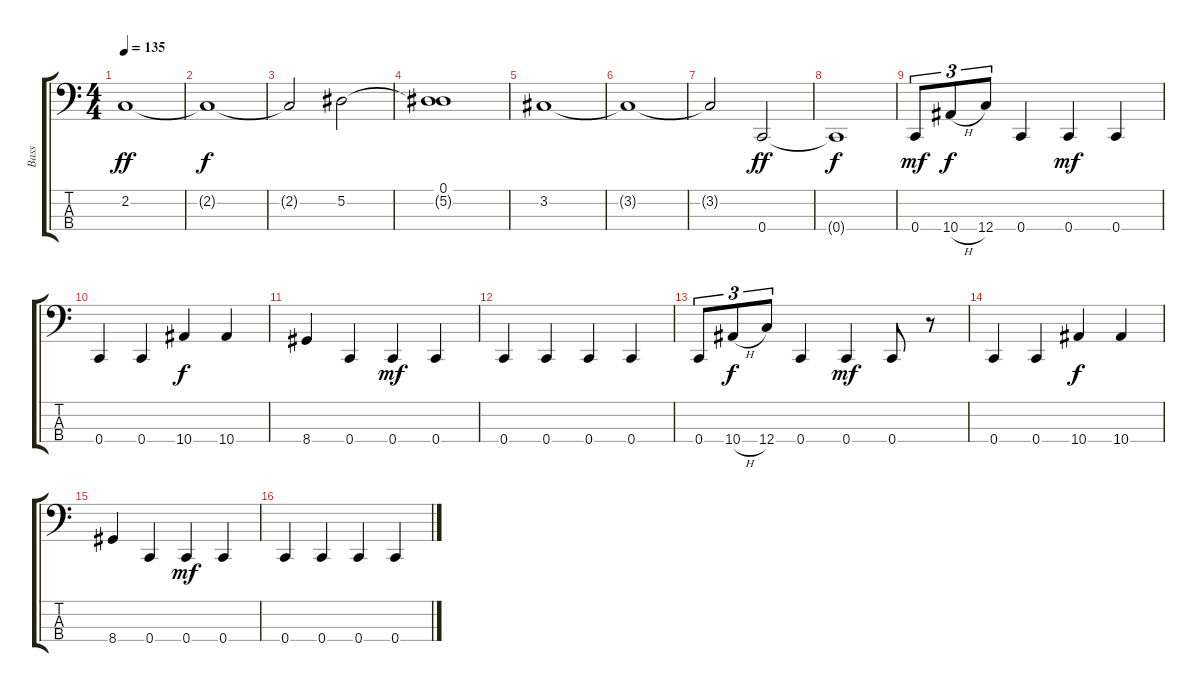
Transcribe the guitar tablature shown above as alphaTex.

\track ("Bass" "Bass") {instrument electricbassfinger}
\staff {score tabs}
\tuning (Eb2 Bb1 F1 C1) {hide}
\ts (4 4)
\tempo 135
\clef f4
\ks c
2.2.1{dy ff} |
2.2{t}.1{dy f} |
2.2{t}.2 5.2.2 |
(0.1 5.2{t}).1 |
3.2.1 |
3.2{t}.1 |
3.2{t}.2 0.4.2{dy ff} |
0.4{t}.1{dy f} |
0.4.8{tu (3 2) dy mf} 10.4{h}.8{tu (3 2) dy f} 12.4.8{tu (3 2)} 0.4.4 0.4.4{dy mf} 0.4.4 |
0.4.4 0.4.4 10.4.4{dy f} 10.4.4 |
8.4.4 0.4.4 0.4.4{dy mf} 0.4.4 |
0.4.4 0.4.4 0.4.4 0.4.4 |
0.4.8{tu (3 2)} 10.4{h}.8{tu (3 2) dy f} 12.4.8{tu (3 2)} 0.4.4 0.4.4{dy mf} 0.4.8 r.8 |
0.4.4 0.4.4 10.4.4{dy f} 10.4.4 |
8.4.4 0.4.4 0.4.4{dy mf} 0.4.4 |
0.4.4 0.4.4 0.4.4 0.4.4
